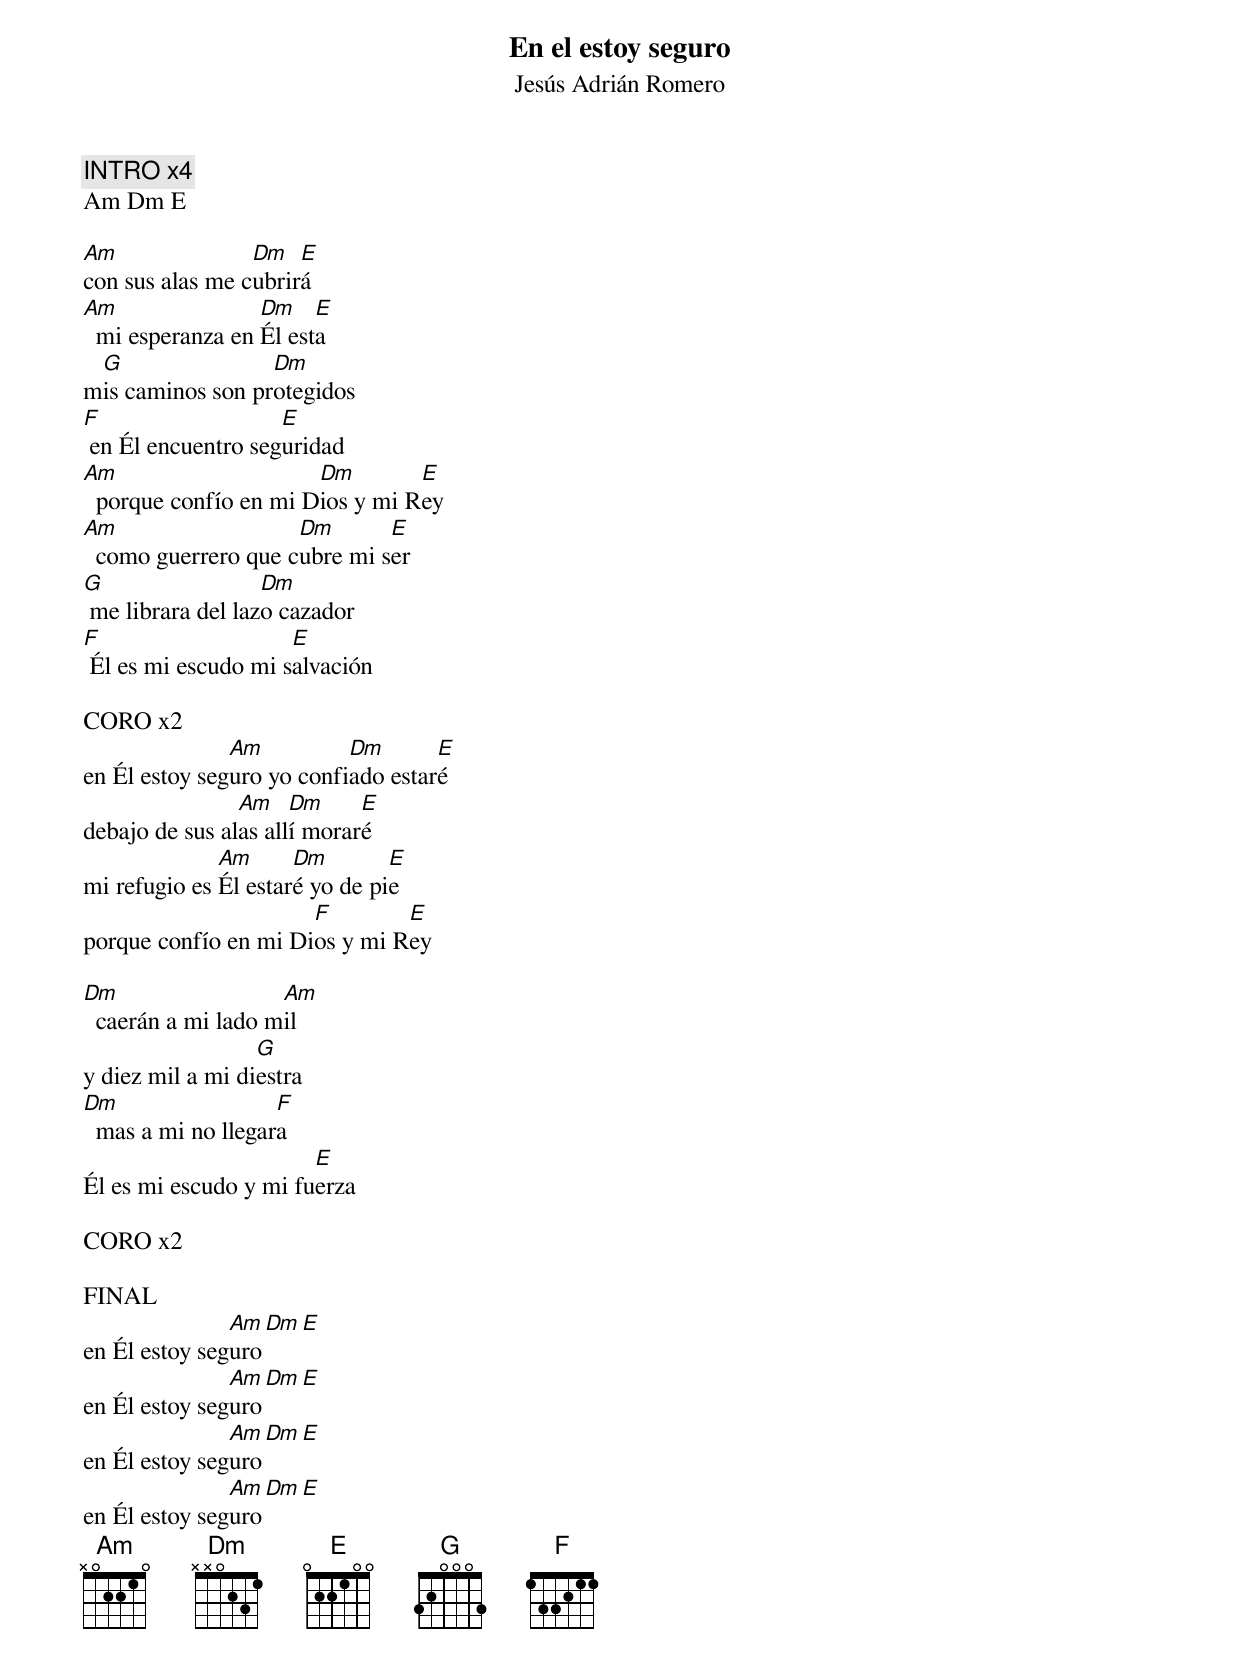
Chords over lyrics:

En el estoy seguro
Jesús Adrián Romero
BPM 120

INTRO x4
Am Dm E

Am               Dm   E
con sus alas me cubrirá
Am                Dm    E
  mi esperanza en Él esta
 G                Dm
mis caminos son protegidos
F                   E
 en Él encuentro seguridad
Am                     Dm        E
  porque confío en mi Dios y mi Rey
Am                   Dm       E
  como guerrero que cubre mi ser
G                  Dm
 me librara del lazo cazador
F                    E
 Él es mi escudo mi salvación

CORO x2
               Am          Dm       E
en Él estoy seguro yo confiado estaré
                Am    Dm     E
debajo de sus alas allí moraré
              Am      Dm        E
mi refugio es Él estaré yo de pie
                      F        E
porque confío en mi Dios y mi Rey

Dm                  Am
  caerán a mi lado mil
                  G
y diez mil a mi diestra
Dm                  F
  mas a mi no llegara
                       E
Él es mi escudo y mi fuerza

CORO x2

FINAL
               Am  Dm E
en Él estoy seguro
               Am  Dm E
en Él estoy seguro
               Am  Dm E
en Él estoy seguro
               Am  Dm E
en Él estoy seguro
